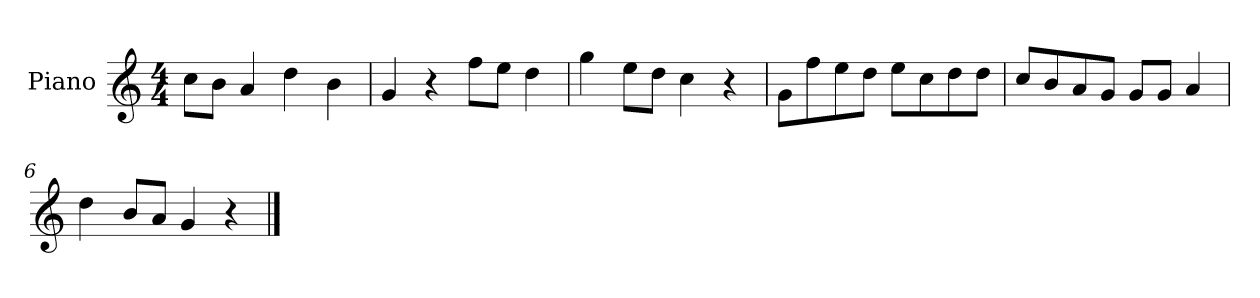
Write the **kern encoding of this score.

**kern
*part1
*staff1
*I"Piano
*I'P-no
*clefG2
*k[]
*M4/4
*MM90
=1
8cc\L
8b\J
4a/
4dd\
4b\
=2
4g/
4r
8ff\L
8ee\J
4dd\
=3
4gg\
8ee\L
8dd\J
4cc\
4r
=4
8g\L
8ff\
8ee\
8dd\J
8ee\L
8cc\
8dd\
8dd\J
=5
8cc/L
8b/
8a/
8g/J
8g/L
8g/J
4a/
=6
4dd\
8b/L
8a/J
4g/
4r
==
*-
